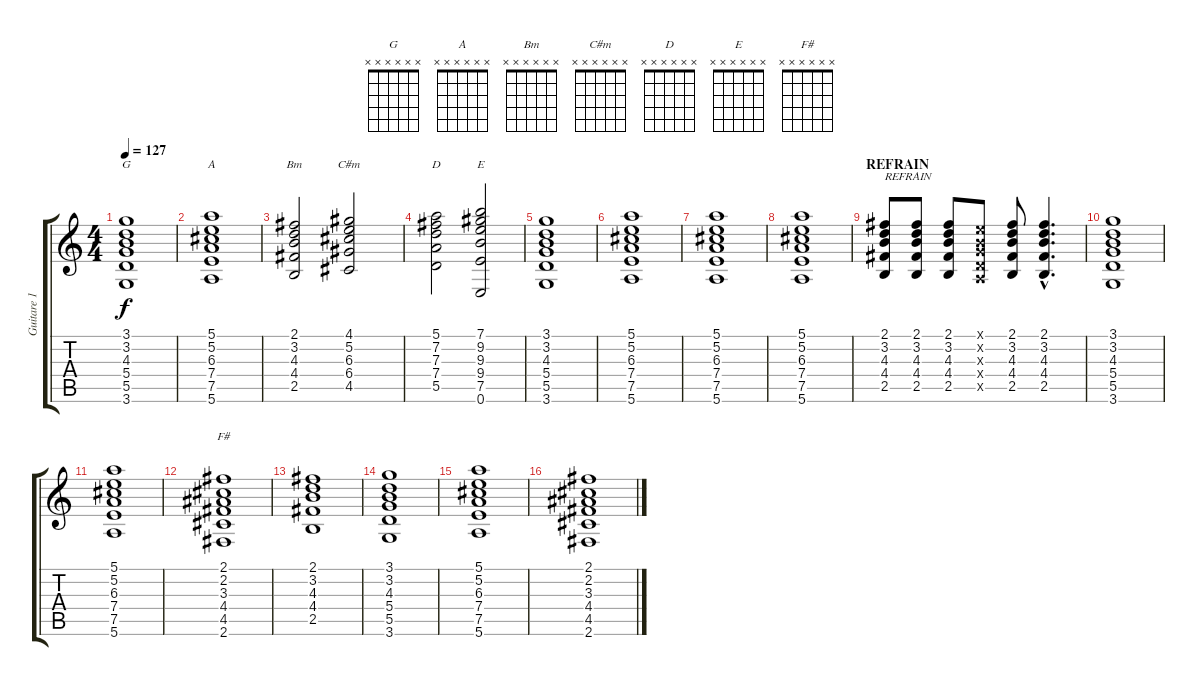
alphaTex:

\track ("Guitare 1" "Guitare 1") {instrument distortionguitar}
\staff {score tabs}
\tuning (E4 B3 G3 D3 A2 E2) {hide}
\chord ("G" x x x x x x)
\chord ("A" x x x x x x)
\chord ("Bm" x x x x x x)
\chord ("C#m" x x x x x x)
\chord ("D" x x x x x x)
\chord ("E" x x x x x x)
\chord ("F#" x x x x x x)
\ts (4 4)
\tempo 127
\clef g2
\ks c
(3.1 3.2 4.3 5.4 5.5 3.6).1{ch "G" dy f} |
(5.1 5.2 6.3 7.4 7.5 5.6).1{ch "A"} |
(2.1 3.2 4.3 4.4 2.5).2{ch "Bm"} (4.1 5.2 6.3 6.4 4.5).2{ch "C#m"} |
(5.1 7.2 7.3 7.4 5.5).2{ch "D"} (7.1 9.2 9.3 9.4 7.5 0.6).2{ch "E"} |
(3.1 3.2 4.3 5.4 5.5 3.6).1 |
(5.1 5.2 6.3 7.4 7.5 5.6).1 |
(5.1 5.2 6.3 7.4 7.5 5.6).1 |
(5.1 5.2 6.3 7.4 7.5 5.6).1 |
\section ("" "REFRAIN")
(2.1 3.2 4.3 4.4 2.5).8{txt "REFRAIN"} (2.1 3.2 4.3 4.4 2.5).8 (2.1 3.2 4.3 4.4 2.5).8 (0.1{x} 0.2{x} 0.3{x} 0.4{x} 0.5{x}).8 (2.1 3.2 4.3 4.4 2.5).8 (2.1{hac} 3.2{hac} 4.3{hac} 4.4{hac} 2.5{hac}).4{d} |
(3.1 3.2 4.3 5.4 5.5 3.6).1 |
(5.1 5.2 6.3 7.4 7.5 5.6).1 |
(2.1 2.2 3.3 4.4 4.5 2.6).1{ch "F#"} |
(2.1 3.2 4.3 4.4 2.5).1 |
(3.1 3.2 4.3 5.4 5.5 3.6).1 |
(5.1 5.2 6.3 7.4 7.5 5.6).1 |
(2.1 2.2 3.3 4.4 4.5 2.6).1
